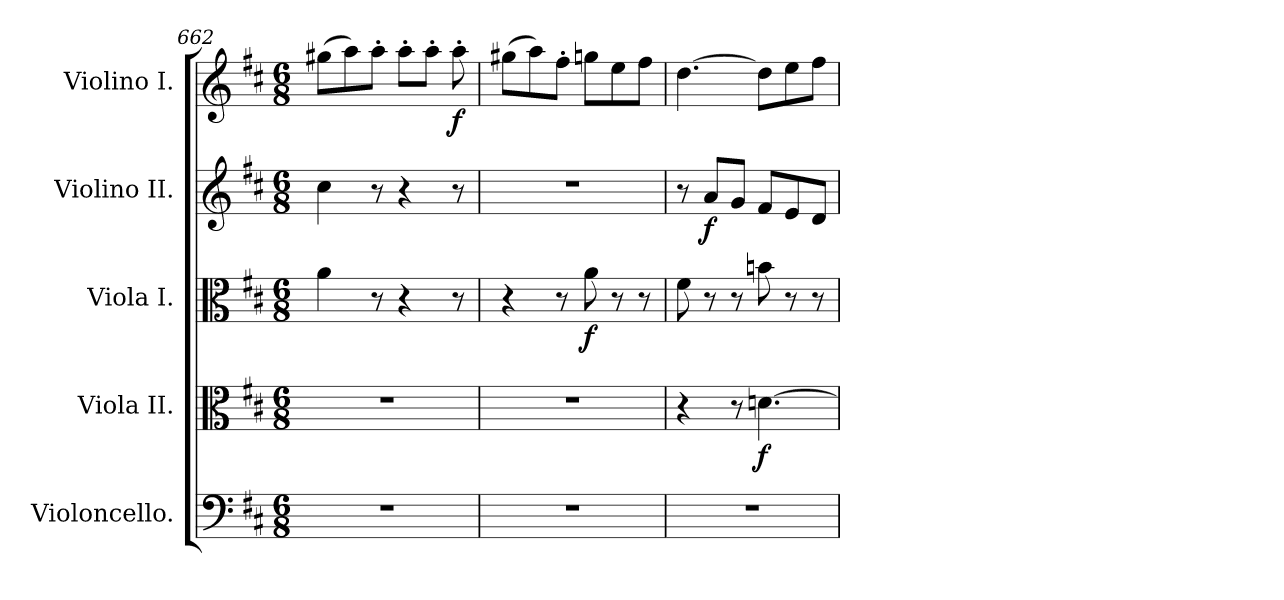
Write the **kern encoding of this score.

**kern	**kern	**dynam	**kern	**dynam	**kern	**dynam	**kern	**dynam
*part5	*part4	*part4	*part3	*part3	*part2	*part2	*part1	*part1
*staff5	*staff4	*staff4	*staff3	*staff3	*staff2	*staff2	*staff1	*staff1
*I"Violoncello.	*I"Viola II.	*	*I"Viola I.	*	*I"Violino II.	*	*I"Violino I.	*
*I'Vc	*I'Vla	*	*I'Vla	*	*I'Vln	*	*I'Vln	*
*clefF4	*clefC3	*	*clefC3	*	*clefG2	*	*clefG2	*
*k[f#c#]	*k[f#c#]	*	*k[f#c#]	*	*k[f#c#]	*	*k[f#c#]	*
*M6/8	*M6/8	*	*M6/8	*	*M6/8	*	*M6/8	*
=662	=662	=662	=662	=662	=662	=662	=662	=662
2.r	2.r	.	4a\	.	4cc#\	.	(>8gg#X\L	.
.	.	.	.	.	.	.	8aa\)	.
.	.	.	8r	.	8r	.	8aa'\J	.
.	.	.	4r	.	4r	.	8aa'\L	.
.	.	.	.	.	.	.	8aa'\J	.
!	!	!	!	!	!	!	!	!LO:DY:b
.	.	.	8r	.	8r	.	8aa'\	f
=663	=663	=663	=663	=663	=663	=663	=663	=663
2.r	2.r	.	4r	.	2.r	.	(>8gg#X\L	.
.	.	.	.	.	.	.	8aa\)	.
.	.	.	8r	.	.	.	8ff#'\J	.
!	!	!	!	!LO:DY:b	!	!	!	!
.	.	.	8a\	f	.	.	8ggn\L	.
.	.	.	8r	.	.	.	8ee\	.
.	.	.	8r	.	.	.	8ff#\J	.
=664	=664	=664	=664	=664	=664	=664	=664	=664
2.r	4r	.	8f#\	.	8r	.	[4.dd\	.
!	!	!	!	!	!	!LO:DY:b	!	!
.	.	.	8r	.	8a/L	f	.	.
.	8r	.	8r	.	8g/J	.	.	.
!	!	!LO:DY:b	!	!	!	!	!	!
.	[4.dn\	f	8bn\	.	8f#/L	.	8dd\L]	.
.	.	.	8r	.	8e/	.	8ee\	.
.	.	.	8r	.	8d/J	.	8ff#\J	.
=	=	=	=	=	=	=	=	=
*-	*-	*-	*-	*-	*-	*-	*-	*-
